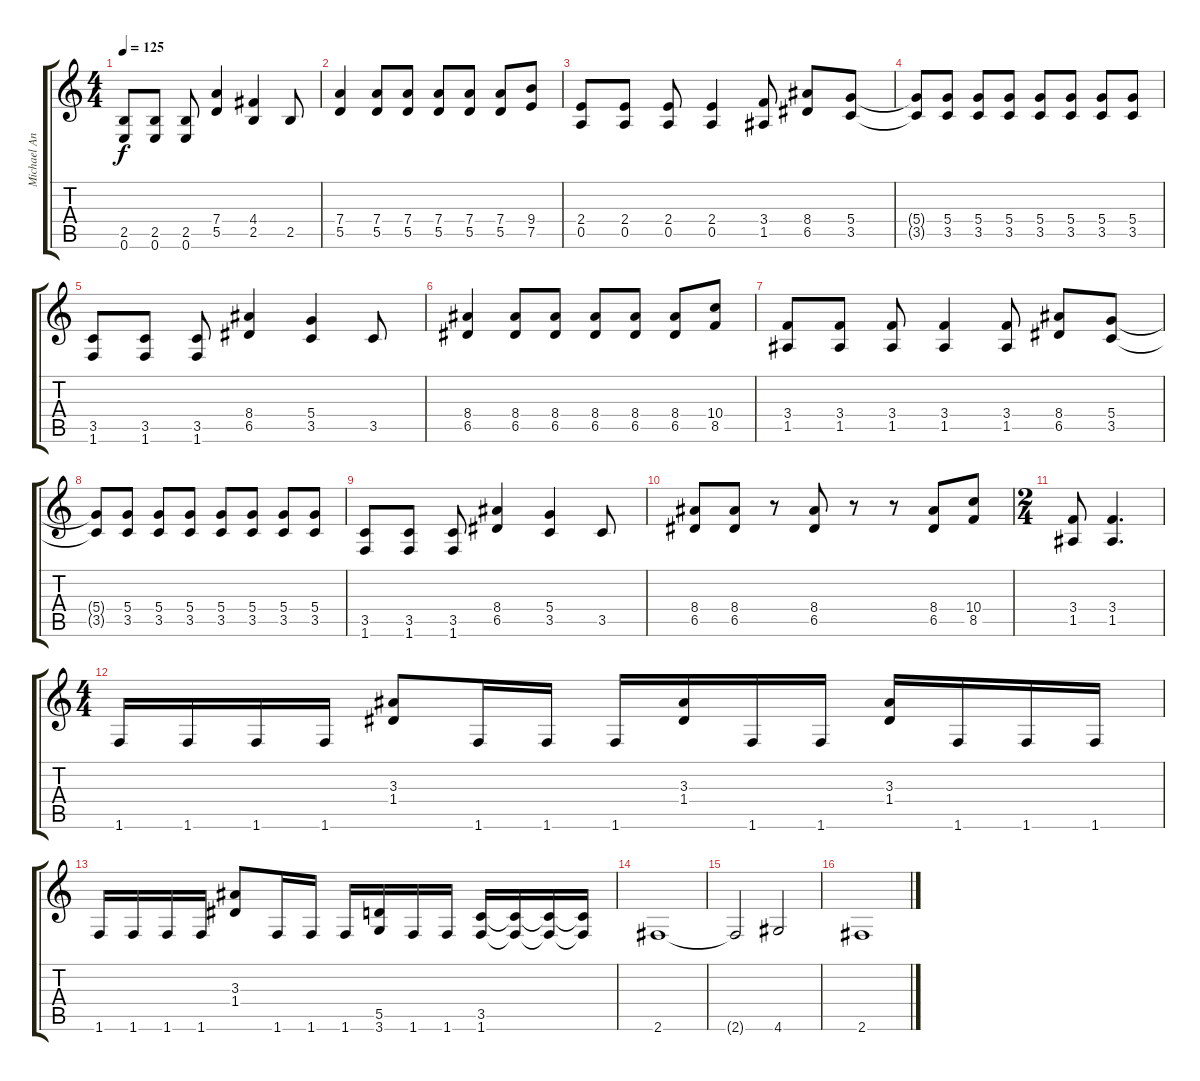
\track ("Michael Angelo" "Michael An") {instrument overdrivenguitar}
\staff {score tabs}
\tuning (E4 B3 G3 D3 A2 E2) {hide}
\ts (4 4)
\tempo 125
\clef g2
\ks c
(2.5 0.6).8{dy f} (2.5 0.6).8 (2.5 0.6).8 (7.4 5.5).4 (4.4 2.5).4 2.5.8 |
(7.4 5.5).4 (7.4 5.5).8 (7.4 5.5).8 (7.4 5.5).8 (7.4 5.5).8 (7.4 5.5).8 (9.4 7.5).8 |
(2.4 0.5).8 (2.4 0.5).8 (2.4 0.5).8 (2.4 0.5).4 (3.4 1.5).8 (8.4 6.5).8 (5.4 3.5).8 |
(5.4{t} 3.5{t}).8 (5.4 3.5).8 (5.4 3.5).8 (5.4 3.5).8 (5.4 3.5).8 (5.4 3.5).8 (5.4 3.5).8 (5.4 3.5).8 |
(3.5 1.6).8 (3.5 1.6).8 (3.5 1.6).8 (8.4 6.5).4 (5.4 3.5).4 3.5.8 |
(8.4 6.5).4 (8.4 6.5).8 (8.4 6.5).8 (8.4 6.5).8 (8.4 6.5).8 (8.4 6.5).8 (10.4 8.5).8 |
(3.4 1.5).8 (3.4 1.5).8 (3.4 1.5).8 (3.4 1.5).4 (3.4 1.5).8 (8.4 6.5).8 (5.4 3.5).8 |
(5.4{t} 3.5{t}).8 (5.4 3.5).8 (5.4 3.5).8 (5.4 3.5).8 (5.4 3.5).8 (5.4 3.5).8 (5.4 3.5).8 (5.4 3.5).8 |
(3.5 1.6).8 (3.5 1.6).8 (3.5 1.6).8 (8.4 6.5).4 (5.4 3.5).4 3.5.8 |
(8.4 6.5).8 (8.4 6.5).8 r.8 (8.4 6.5).8 r.8 r.8 (8.4 6.5).8 (10.4 8.5).8 |
\ts (2 4)
(3.4 1.5).8 (3.4 1.5).4{d} |
\ts (4 4)
1.6.16 1.6.16 1.6.16 1.6.16 (3.3 1.4).8 1.6.16 1.6.16 1.6.16 (3.3 1.4).16 1.6.16 1.6.16 (3.3 1.4).16 1.6.16 1.6.16 1.6.16 |
1.6.16 1.6.16 1.6.16 1.6.16 (3.3 1.4).8 1.6.16 1.6.16 1.6.16 (5.5 3.6).16 1.6.16 1.6.16 (3.5 1.6).16 (3.5{t} 1.6{t}).16 (3.5{t} 1.6{t}).16 (3.5{t} 1.6{t}).16 |
2.6.1 |
2.6{t}.2 4.6.2 |
2.6.1
